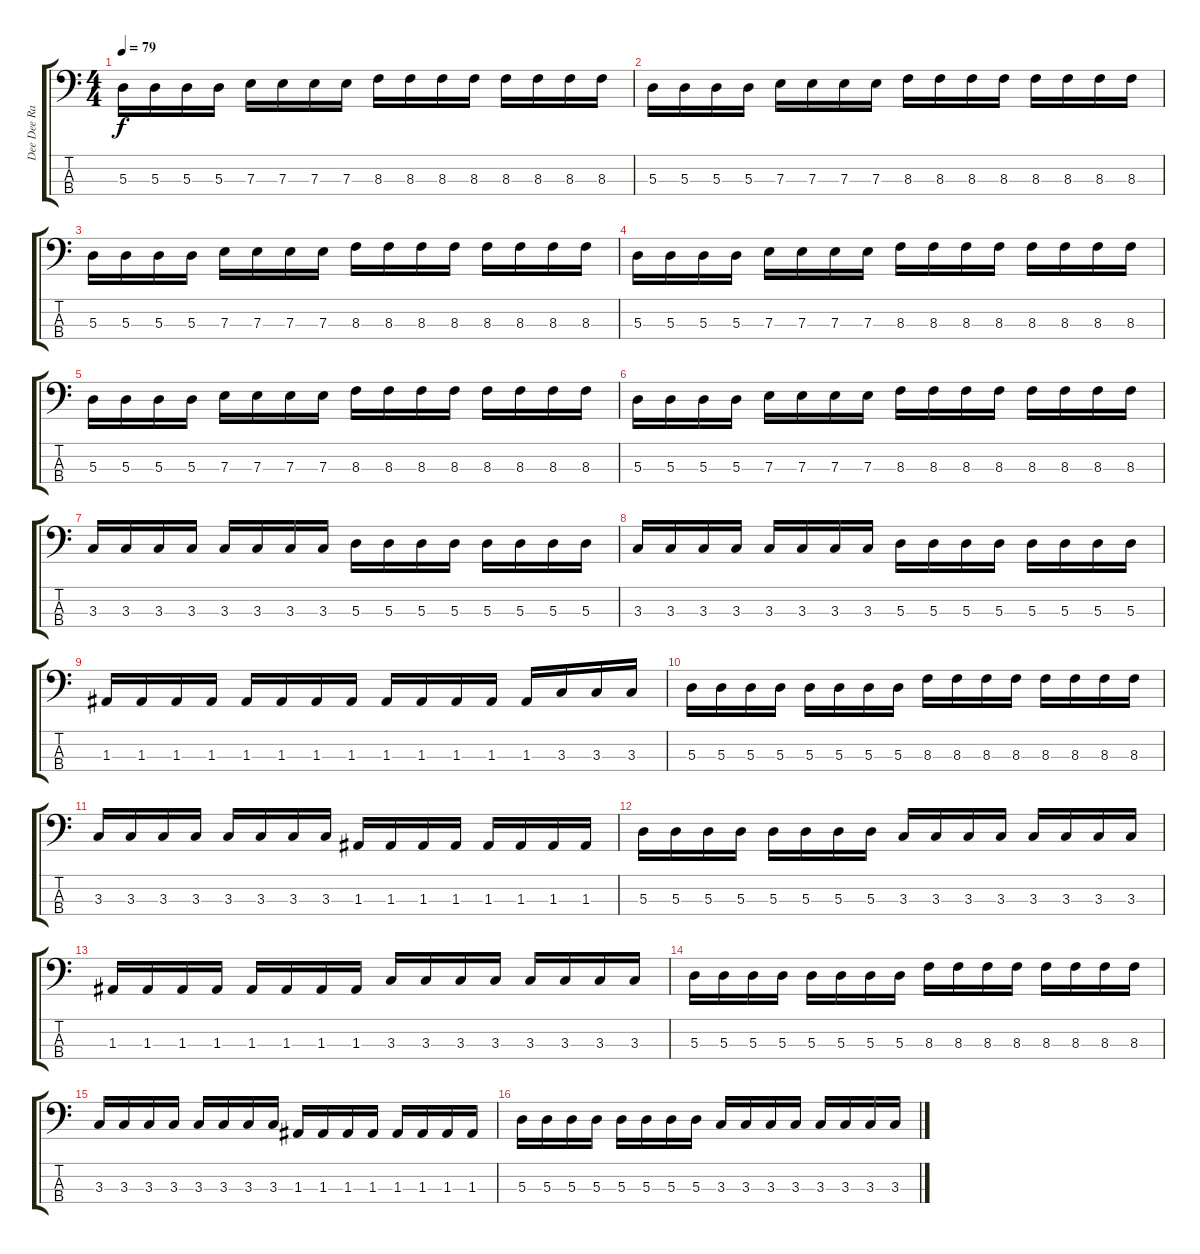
\track ("Dee Dee Ramone" "Dee Dee Ra") {instrument electricbasspick}
\staff {score tabs}
\tuning (G2 D2 A1 E1) {hide}
\ts (4 4)
\tempo 79
\clef f4
\ks c
5.3.16{dy f instrument electricbasspick} 5.3.16 5.3.16 5.3.16 7.3.16 7.3.16 7.3.16 7.3.16 8.3.16 8.3.16 8.3.16 8.3.16 8.3.16 8.3.16 8.3.16 8.3.16 |
5.3.16 5.3.16 5.3.16 5.3.16 7.3.16 7.3.16 7.3.16 7.3.16 8.3.16 8.3.16 8.3.16 8.3.16 8.3.16 8.3.16 8.3.16 8.3.16 |
5.3.16 5.3.16 5.3.16 5.3.16 7.3.16 7.3.16 7.3.16 7.3.16 8.3.16 8.3.16 8.3.16 8.3.16 8.3.16 8.3.16 8.3.16 8.3.16 |
5.3.16 5.3.16 5.3.16 5.3.16 7.3.16 7.3.16 7.3.16 7.3.16 8.3.16 8.3.16 8.3.16 8.3.16 8.3.16 8.3.16 8.3.16 8.3.16 |
5.3.16 5.3.16 5.3.16 5.3.16 7.3.16 7.3.16 7.3.16 7.3.16 8.3.16 8.3.16 8.3.16 8.3.16 8.3.16 8.3.16 8.3.16 8.3.16 |
5.3.16 5.3.16 5.3.16 5.3.16 7.3.16 7.3.16 7.3.16 7.3.16 8.3.16 8.3.16 8.3.16 8.3.16 8.3.16 8.3.16 8.3.16 8.3.16 |
3.3.16 3.3.16 3.3.16 3.3.16 3.3.16 3.3.16 3.3.16 3.3.16 5.3.16 5.3.16 5.3.16 5.3.16 5.3.16 5.3.16 5.3.16 5.3.16 |
3.3.16 3.3.16 3.3.16 3.3.16 3.3.16 3.3.16 3.3.16 3.3.16 5.3.16 5.3.16 5.3.16 5.3.16 5.3.16 5.3.16 5.3.16 5.3.16 |
1.3.16 1.3.16 1.3.16 1.3.16 1.3.16 1.3.16 1.3.16 1.3.16 1.3.16 1.3.16 1.3.16 1.3.16 1.3.16 3.3.16 3.3.16 3.3.16 |
5.3.16 5.3.16 5.3.16 5.3.16 5.3.16 5.3.16 5.3.16 5.3.16 8.3.16 8.3.16 8.3.16 8.3.16 8.3.16 8.3.16 8.3.16 8.3.16 |
3.3.16 3.3.16 3.3.16 3.3.16 3.3.16 3.3.16 3.3.16 3.3.16 1.3.16 1.3.16 1.3.16 1.3.16 1.3.16 1.3.16 1.3.16 1.3.16 |
5.3.16 5.3.16 5.3.16 5.3.16 5.3.16 5.3.16 5.3.16 5.3.16 3.3.16 3.3.16 3.3.16 3.3.16 3.3.16 3.3.16 3.3.16 3.3.16 |
1.3.16 1.3.16 1.3.16 1.3.16 1.3.16 1.3.16 1.3.16 1.3.16 3.3.16 3.3.16 3.3.16 3.3.16 3.3.16 3.3.16 3.3.16 3.3.16 |
5.3.16 5.3.16 5.3.16 5.3.16 5.3.16 5.3.16 5.3.16 5.3.16 8.3.16 8.3.16 8.3.16 8.3.16 8.3.16 8.3.16 8.3.16 8.3.16 |
3.3.16 3.3.16 3.3.16 3.3.16 3.3.16 3.3.16 3.3.16 3.3.16 1.3.16 1.3.16 1.3.16 1.3.16 1.3.16 1.3.16 1.3.16 1.3.16 |
5.3.16 5.3.16 5.3.16 5.3.16 5.3.16 5.3.16 5.3.16 5.3.16 3.3.16 3.3.16 3.3.16 3.3.16 3.3.16 3.3.16 3.3.16 3.3.16
